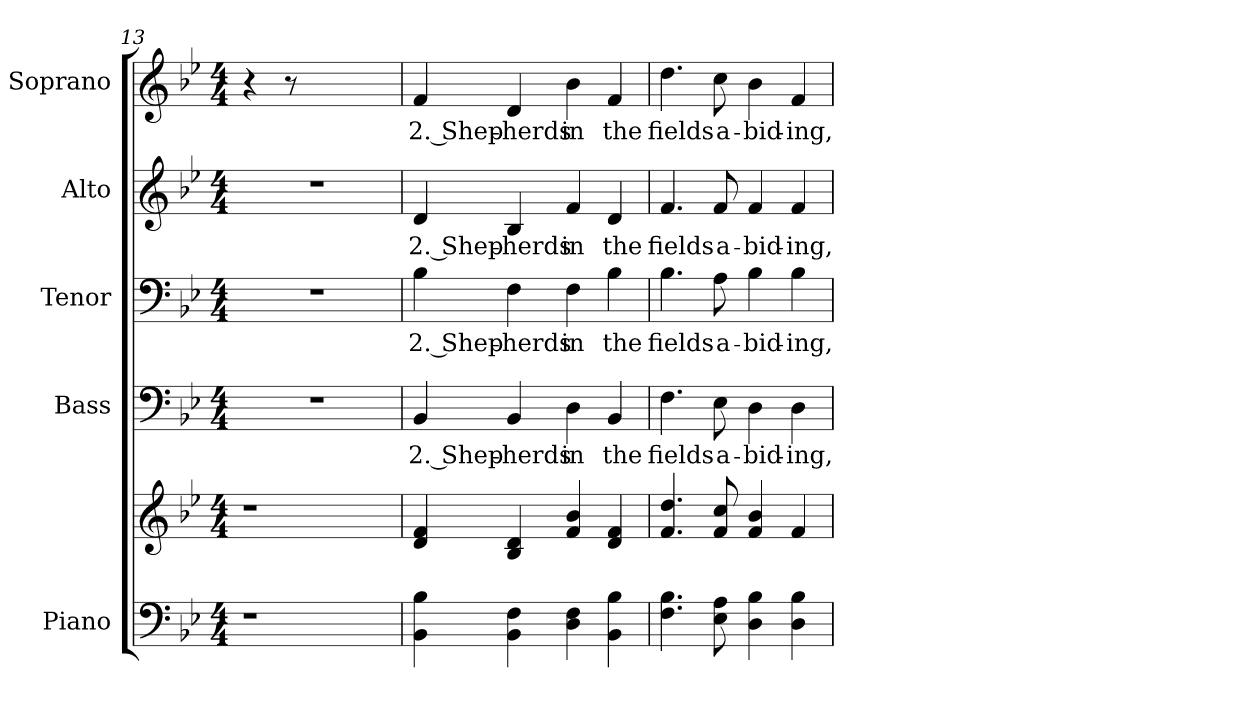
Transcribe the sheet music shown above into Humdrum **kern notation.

**kern	**kern	**kern	**text	**kern	**text	**kern	**text	**kern	**text
*part5	*part5	*part4	*part4	*part3	*part3	*part2	*part2	*part1	*part1
*staff6	*staff5	*staff4	*staff4	*staff3	*staff3	*staff2	*staff2	*staff1	*staff1
*I"Piano	*	*I"Bass	*	*I"Tenor	*	*I"Alto	*	*I"Soprano	*
*I'Pno.	*	*I'B.	*	*I'T.	*	*I'A.	*	*I'S.	*
!!LO:PB:g=z
*clefF4	*clefG2	*clefF4	*	*clefF4	*	*clefG2	*	*clefG2	*
*k[b-e-]	*k[b-e-]	*k[b-e-]	*	*k[b-e-]	*	*k[b-e-]	*	*k[b-e-]	*
*B-:	*B-:	*B-:	*	*B-:	*	*B-:	*	*B-:	*
*M4/4	*M4/4	*M4/4	*	*M4/4	*	*M4/4	*	*M4/4	*
=13	=13	=13	=13	=13	=13	=13	=13	=13	=13
!LO:N:vis=1	!LO:N:vis=1	!LO:N:vis=1	!	!LO:N:vis=1	!	!LO:N:vis=1	!	!	!
4.r	4.r	1r	.	1r	.	1r	.	4r	.
.	.	.	.	.	.	.	.	8r	.
2ryy	2ryy	.	.	.	.	.	.	2ryy	.
8ryy	8ryy	.	.	.	.	.	.	8ryy	.
=14	=14	=14	=14	=14	=14	=14	=14	=14	=14
!	!	!	!LO:LY:b:color=#000000	!	!	!	!	!	!
!	!	!	!	!	!LO:LY:b:color=#000000	!	!	!	!
!	!	!	!	!	!	!	!LO:LY:b:color=#000000	!	!
!	!	!	!	!	!	!	!	!	!LO:LY:b:color=#000000
4BB-i\ 4B-i	4di/ 4fi	4BB-i/	2. Shep-	4B-i\	2. Shep-	4di/	2. Shep-	4fi/	2. Shep-
!	!	!	!LO:LY:b:color=#000000	!	!	!	!	!	!
!	!	!	!	!	!LO:LY:b:color=#000000	!	!	!	!
!	!	!	!	!	!	!	!LO:LY:b:color=#000000	!	!
!	!	!	!	!	!	!	!	!	!LO:LY:b:color=#000000
4BB-i\ 4Fi	4B-i/ 4di	4BB-i/	-herds	4Fi\	-herds	4B-i/	-herds	4di/	-herds
!	!	!	!LO:LY:b:color=#000000	!	!	!	!	!	!
!	!	!	!	!	!LO:LY:b:color=#000000	!	!	!	!
!	!	!	!	!	!	!	!LO:LY:b:color=#000000	!	!
!	!	!	!	!	!	!	!	!	!LO:LY:b:color=#000000
4Di\ 4Fi	4fi/ 4b-i	4Di\	in	4Fi\	in	4fi/	in	4b-i\	in
!	!	!	!LO:LY:b:color=#000000	!	!	!	!	!	!
!	!	!	!	!	!LO:LY:b:color=#000000	!	!	!	!
!	!	!	!	!	!	!	!LO:LY:b:color=#000000	!	!
!	!	!	!	!	!	!	!	!	!LO:LY:b:color=#000000
4BB-i\ 4B-i	4di/ 4fi	4BB-i/	the	4B-i\	the	4di/	the	4fi/	the
!!LO:PB:g=z
=15	=15	=15	=15	=15	=15	=15	=15	=15	=15
!	!	!	!LO:LY:b:color=#000000	!	!	!	!	!	!
!	!	!	!	!	!LO:LY:b:color=#000000	!	!	!	!
!	!	!	!	!	!	!	!LO:LY:b:color=#000000	!	!
!	!	!	!	!	!	!	!	!	!LO:LY:b:color=#000000
4.Fi\ 4.B-i	4.fi/ 4.ddi	4.Fi\	fields	4.B-i\	fields	4.fi/	fields	4.ddi\	fields
!	!	!	!LO:LY:b:color=#000000	!	!	!	!	!	!
!	!	!	!	!	!LO:LY:b:color=#000000	!	!	!	!
!	!	!	!	!	!	!	!LO:LY:b:color=#000000	!	!
!	!	!	!	!	!	!	!	!	!LO:LY:b:color=#000000
8E-i\ 8Ai	8fi/ 8cci	8E-i\	a-	8Ai\	a-	8fi/	a-	8cci\	a-
!	!	!	!LO:LY:b:color=#000000	!	!	!	!	!	!
!	!	!	!	!	!LO:LY:b:color=#000000	!	!	!	!
!	!	!	!	!	!	!	!LO:LY:b:color=#000000	!	!
!	!	!	!	!	!	!	!	!	!LO:LY:b:color=#000000
4Di\ 4B-i	4fi/ 4b-i	4Di\	-bid-	4B-i\	-bid-	4fi/	-bid-	4b-i\	-bid-
!	!	!	!LO:LY:b:color=#000000	!	!	!	!	!	!
!	!	!	!	!	!LO:LY:b:color=#000000	!	!	!	!
!	!	!	!	!	!	!	!LO:LY:b:color=#000000	!	!
!	!	!	!	!	!	!	!	!	!LO:LY:b:color=#000000
4Di\ 4B-i	4fi/	4Di\	-ing,	4B-i\	-ing,	4fi/	-ing,	4fi/	-ing,
=	=	=	=	=	=	=	=	=	=
*-	*-	*-	*-	*-	*-	*-	*-	*-	*-
